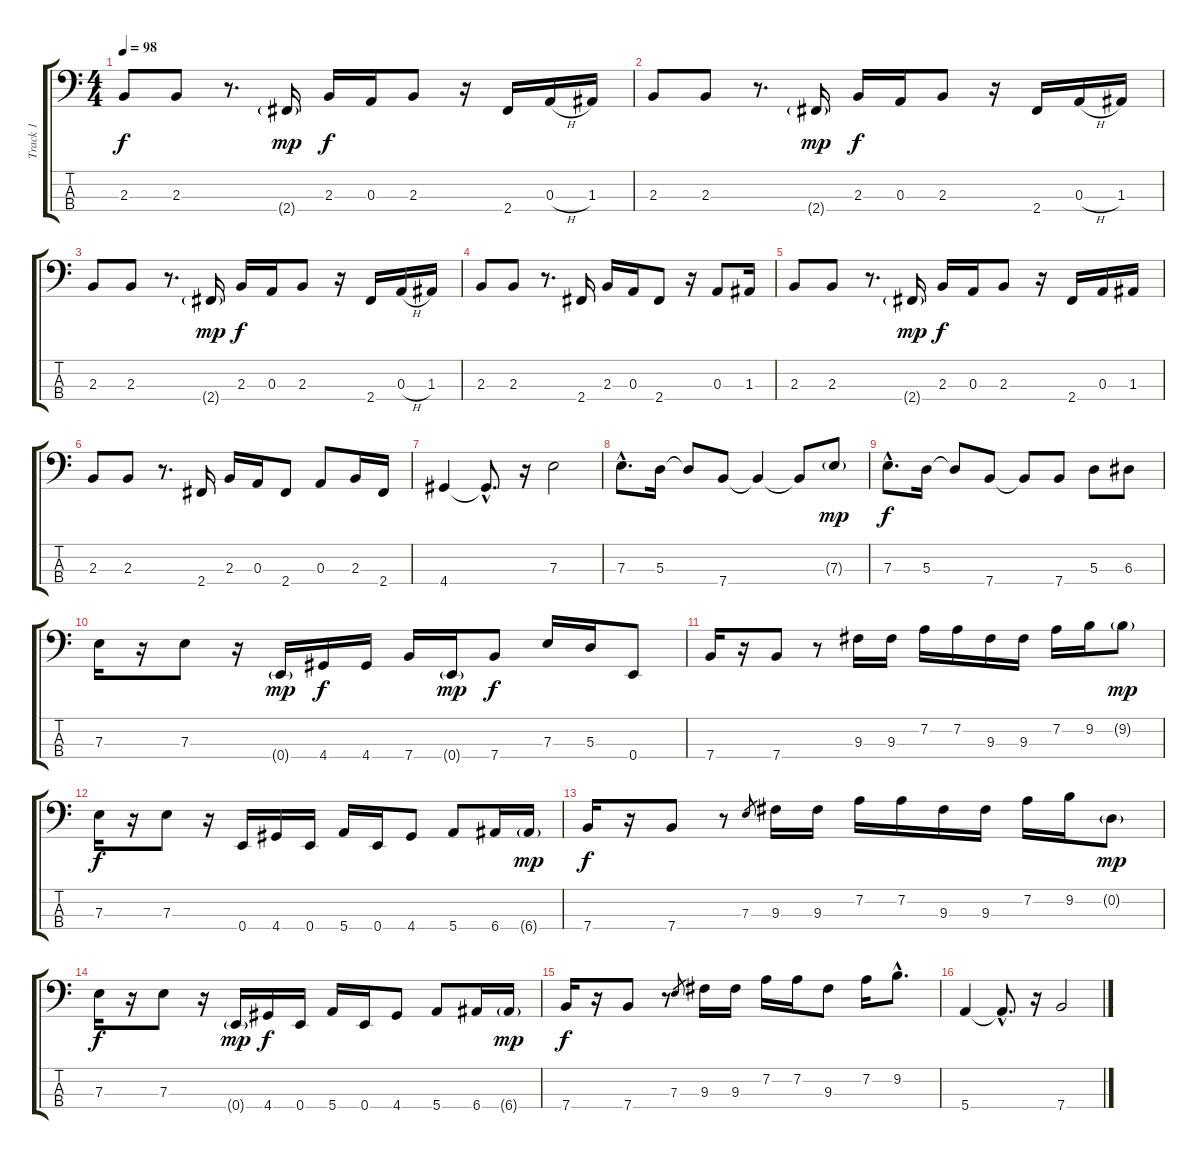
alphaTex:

\track ("Track 1" "Track 1") {instrument electricbassfinger}
\staff {score tabs}
\tuning (G2 D2 A1 E1) {hide}
\ts (4 4)
\tempo 98
\clef f4
\ks c
2.3.8{dy f} 2.3.8 r.8{d} 2.4{g}.16{dy mp} 2.3.16{dy f} 0.3.16 2.3.8 r.16 2.4.16 0.3{h}.16 1.3.16 |
2.3.8 2.3.8 r.8{d} 2.4{g}.16{dy mp} 2.3.16{dy f} 0.3.16 2.3.8 r.16 2.4.16 0.3{h}.16 1.3.16 |
2.3.8 2.3.8 r.8{d} 2.4{g}.16{dy mp} 2.3.16{dy f} 0.3.16 2.3.8 r.16 2.4.16 0.3{h}.16 1.3.16 |
2.3.8 2.3.8 r.8{d} 2.4.16 2.3.16 0.3.16 2.4.8 r.16 0.3.8 1.3.16 |
2.3.8 2.3.8 r.8{d} 2.4{g}.16{dy mp} 2.3.16{dy f} 0.3.16 2.3.8 r.16 2.4.16 0.3.16 1.3.16 |
2.3.8 2.3.8 r.8{d} 2.4.16 2.3.16 0.3.16 2.4.8 0.3.8 2.3.16 2.4.16 |
4.4.4 4.4{hac t}.8{d} r.16 7.3.2 |
7.3{hac}.8{d} 5.3.16 5.3{t}.8 7.4.8 7.4{t}.4 7.4{t}.8 7.3{g}.8{dy mp} |
7.3{hac}.8{d dy f} 5.3.16 5.3{t}.8 7.4.8 7.4{t}.8 7.4.8 5.3.8 6.3.8 |
7.3.16 r.16 7.3.8 r.16 0.4{g}.16{dy mp} 4.4.16{dy f} 4.4.16 7.4.16 0.4{g}.16{dy mp} 7.4.8{dy f} 7.3.16 5.3.16 0.4.8 |
7.4.16 r.16 7.4.8 r.8 9.3.16 9.3.16 7.2.16 7.2.16 9.3.16 9.3.16 7.2.16 9.2.16 9.2{g}.8{dy mp} |
7.3.16{dy f} r.16 7.3.8 r.16 0.4.16 4.4.16 0.4.16 5.4.16 0.4.16 4.4.8 5.4.8 6.4.16 6.4{g}.16{dy mp} |
7.4.16{dy f} r.16 7.4.8 r.8 7.3.8{gr} 9.3.16 9.3.16 7.2.16 7.2.16 9.3.16 9.3.16 7.2.16 9.2.16 0.2{g}.8{dy mp} |
7.3.16{dy f} r.16 7.3.8 r.16 0.4{g}.16{dy mp} 4.4.16{dy f} 0.4.16 5.4.16 0.4.16 4.4.8 5.4.8 6.4.16 6.4{g}.16{dy mp} |
7.4.16{dy f} r.16 7.4.8 r.8 7.3.8{gr} 9.3.16 9.3.16 7.2.16 7.2.16 9.3.8 7.2.16 9.2{hac}.8{d} |
5.4.4 5.4{hac t}.8{d} r.16 7.4.2
